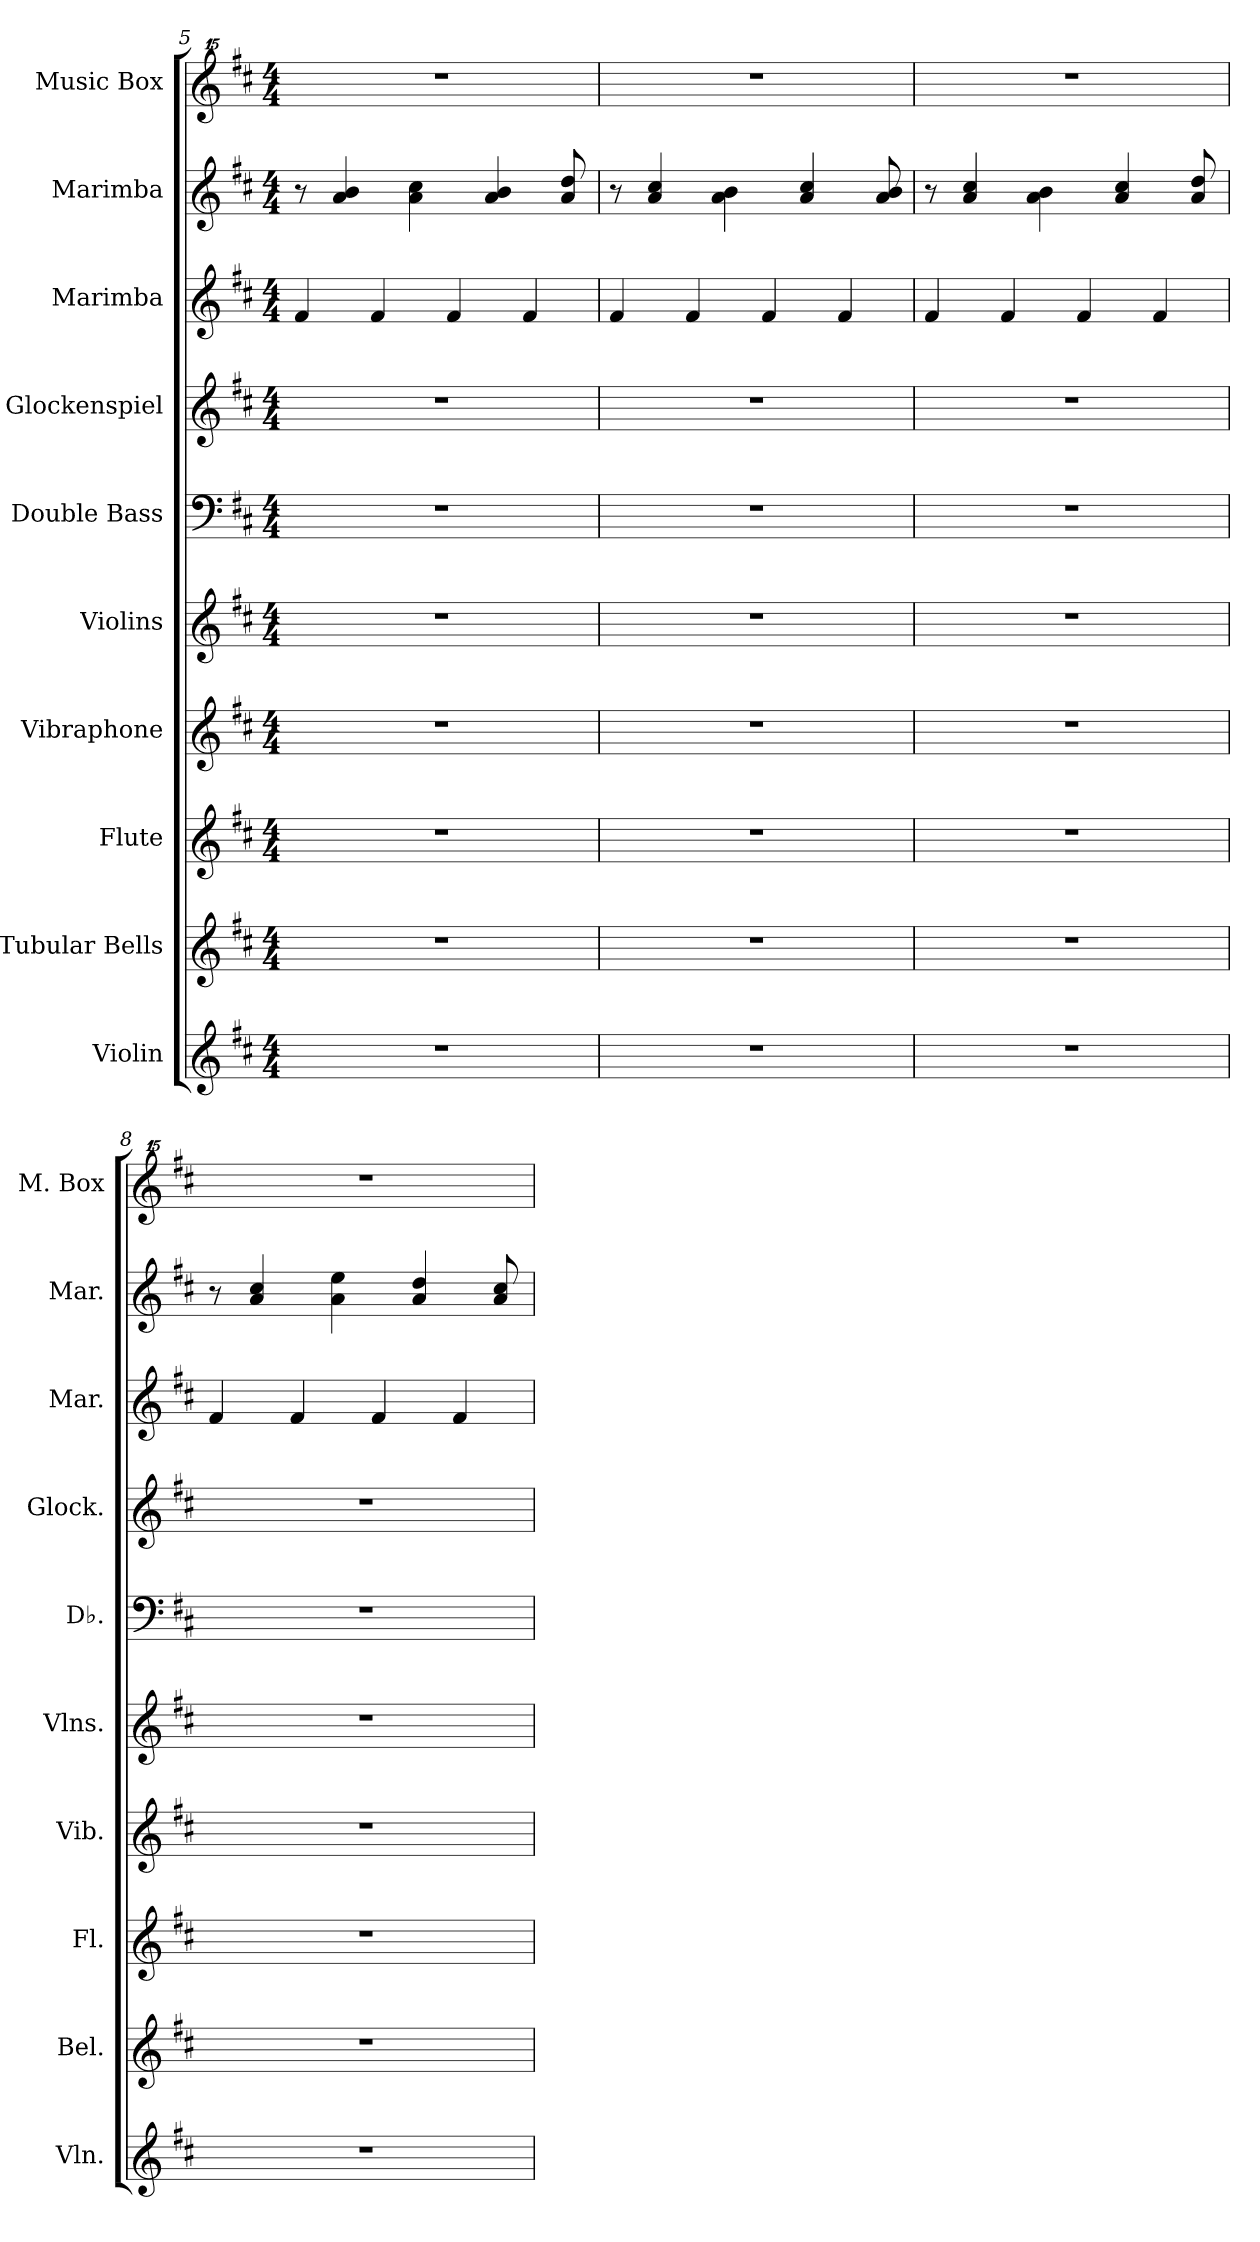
**kern	**kern	**kern	**kern	**kern	**kern	**kern	**kern	**kern	**kern
*part10	*part9	*part8	*part7	*part6	*part5	*part4	*part3	*part2	*part1
*staff10	*staff9	*staff8	*staff7	*staff6	*staff5	*staff4	*staff3	*staff2	*staff1
*I"Violin	*I"Tubular Bells	*I"Flute	*I"Vibraphone	*I"Violins	*I"Double Bass	*I"Glockenspiel	*I"Marimba	*I"Marimba	*I"Music Box
*I'Vln.	*I'Bel.	*I'Fl.	*I'Vib.	*I'Vlns.	*I'Db.	*I'Glock.	*I'Mar.	*I'Mar.	*I'M. Box
*clefG2	*clefG2	*clefG2	*clefG2	*clefG2	*clefF4	*clefG2	*clefG2	*clefG2	*clefG^^2
*	*	*	*	*	*ITrd7c12	*ITrd-14c-24	*	*	*
*k[f#c#]	*k[f#c#]	*k[f#c#]	*k[f#c#]	*k[f#c#]	*k[f#c#]	*k[f#c#]	*k[f#c#]	*k[f#c#]	*k[f#c#]
*M4/4	*M4/4	*M4/4	*M4/4	*M4/4	*M4/4	*M4/4	*M4/4	*M4/4	*M4/4
=5	=5	=5	=5	=5	=5	=5	=5	=5	=5
1r	1r	1r	1r	1r	1r	1r	4f#/	8r	1r
.	.	.	.	.	.	.	.	4a/ 4b/	.
.	.	.	.	.	.	.	4f#/	.	.
.	.	.	.	.	.	.	.	4a\ 4cc#\	.
.	.	.	.	.	.	.	4f#/	.	.
.	.	.	.	.	.	.	.	4a/ 4b/	.
.	.	.	.	.	.	.	4f#/	.	.
.	.	.	.	.	.	.	.	8a/ 8dd/	.
=6	=6	=6	=6	=6	=6	=6	=6	=6	=6
1r	1r	1r	1r	1r	1r	1r	4f#/	8r	1r
.	.	.	.	.	.	.	.	4a/ 4cc#/	.
.	.	.	.	.	.	.	4f#/	.	.
.	.	.	.	.	.	.	.	4a\ 4b\	.
.	.	.	.	.	.	.	4f#/	.	.
.	.	.	.	.	.	.	.	4a/ 4cc#/	.
.	.	.	.	.	.	.	4f#/	.	.
.	.	.	.	.	.	.	.	8a/ 8b/	.
=7	=7	=7	=7	=7	=7	=7	=7	=7	=7
1r	1r	1r	1r	1r	1r	1r	4f#/	8r	1r
.	.	.	.	.	.	.	.	4a/ 4cc#/	.
.	.	.	.	.	.	.	4f#/	.	.
.	.	.	.	.	.	.	.	4a\ 4b\	.
.	.	.	.	.	.	.	4f#/	.	.
.	.	.	.	.	.	.	.	4a/ 4cc#/	.
.	.	.	.	.	.	.	4f#/	.	.
.	.	.	.	.	.	.	.	8a/ 8dd/	.
=8	=8	=8	=8	=8	=8	=8	=8	=8	=8
1r	1r	1r	1r	1r	1r	1r	4f#/	8r	1r
.	.	.	.	.	.	.	.	4a/ 4cc#/	.
.	.	.	.	.	.	.	4f#/	.	.
.	.	.	.	.	.	.	.	4a\ 4ee\	.
.	.	.	.	.	.	.	4f#/	.	.
.	.	.	.	.	.	.	.	4a/ 4dd/	.
.	.	.	.	.	.	.	4f#/	.	.
.	.	.	.	.	.	.	.	8a/ 8cc#/	.
=	=	=	=	=	=	=	=	=	=
*-	*-	*-	*-	*-	*-	*-	*-	*-	*-
